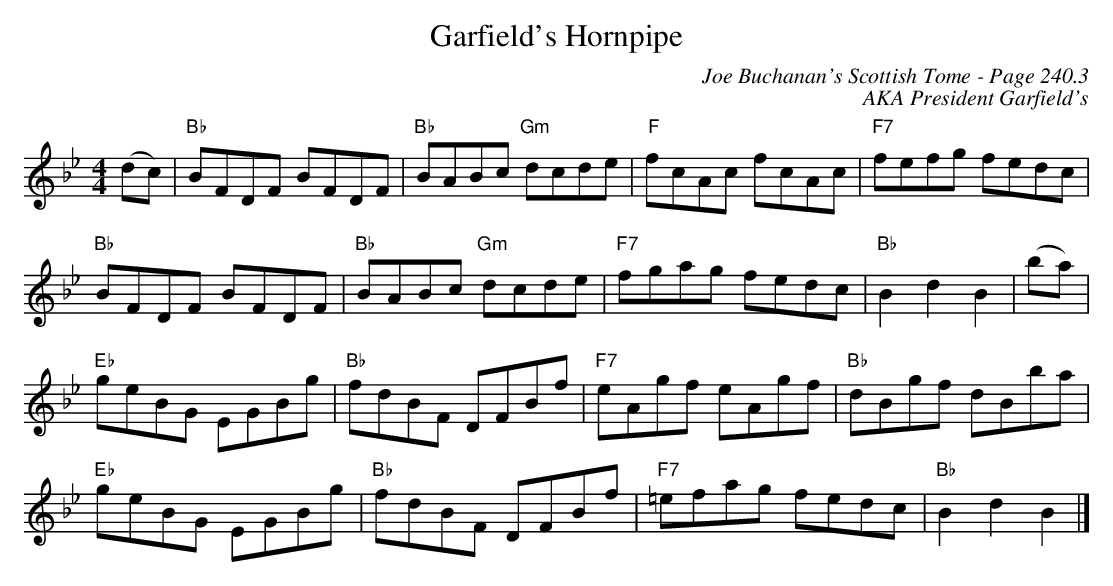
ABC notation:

X:1
T:Garfield's Hornpipe
C:Joe Buchanan's Scottish Tome - Page 240.3
C:AKA President Garfield's
L:1/8
M:4/4
K:Bb
(dc) | "Bb"BFDF BFDF | "Bb"BABc "Gm"dcde | "F"fcAc fcAc | "F7"fefg fedc |
"Bb"BFDF BFDF | "Bb"BABc "Gm"dcde | "F7"fgag fedc | "Bb"B2 d2 B2 | (ba) |
"Eb"geBG EGBg | "Bb"fdBF DFBf | "F7"eAgf eAgf | "Bb"dBgf dBba |
"Eb"geBG EGBg | "Bb"fdBF DFBf | "F7"=efag fedc | "Bb"B2 d2 B2 |]
